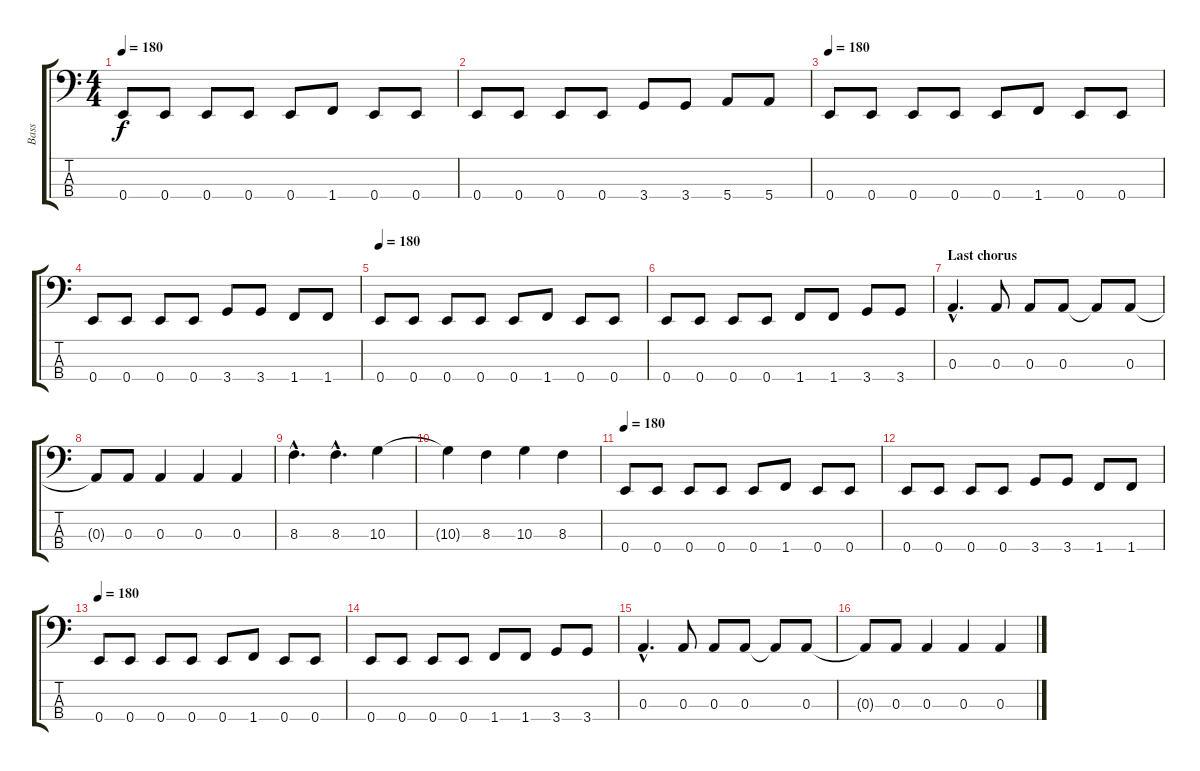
\track ("Bass" "Bass") {instrument electricbasspick}
\staff {score tabs}
\tuning (G2 D2 A1 E1) {hide}
\ts (4 4)
\tempo 180
\clef f4
\ks c
0.4.8{dy f} 0.4.8 0.4.8 0.4.8 0.4.8 1.4.8 0.4.8 0.4.8 |
0.4.8 0.4.8 0.4.8 0.4.8 3.4.8 3.4.8 5.4.8 5.4.8 |
\tempo 180
0.4.8 0.4.8 0.4.8 0.4.8 0.4.8 1.4.8 0.4.8 0.4.8 |
0.4.8 0.4.8 0.4.8 0.4.8 3.4.8 3.4.8 1.4.8 1.4.8 |
\tempo 180
0.4.8 0.4.8 0.4.8 0.4.8 0.4.8 1.4.8 0.4.8 0.4.8 |
0.4.8 0.4.8 0.4.8 0.4.8 1.4.8 1.4.8 3.4.8 3.4.8 |
\section ("" "Last chorus")
0.3{hac}.4{d} 0.3.8 0.3.8 0.3.8 0.3{t}.8 0.3.8 |
0.3{t}.8 0.3.8 0.3.4 0.3.4 0.3.4 |
8.3{hac}.4{d} 8.3{hac}.4{d} 10.3.4 |
10.3{t}.4 8.3.4 10.3.4 8.3.4 |
\tempo 180
0.4.8 0.4.8 0.4.8 0.4.8 0.4.8 1.4.8 0.4.8 0.4.8 |
0.4.8 0.4.8 0.4.8 0.4.8 3.4.8 3.4.8 1.4.8 1.4.8 |
\tempo 180
0.4.8 0.4.8 0.4.8 0.4.8 0.4.8 1.4.8 0.4.8 0.4.8 |
0.4.8 0.4.8 0.4.8 0.4.8 1.4.8 1.4.8 3.4.8 3.4.8 |
0.3{hac}.4{d} 0.3.8 0.3.8 0.3.8 0.3{t}.8 0.3.8 |
0.3{t}.8 0.3.8 0.3.4 0.3.4 0.3.4
